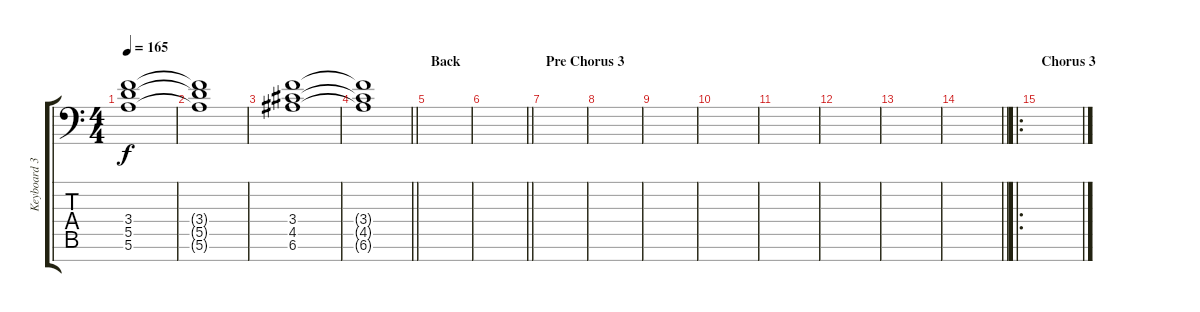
\track ("Keyboard 3" "Keyboard 3") {instrument ocarina}
\staff {score tabs}
\tuning (E5 B4 G4 D4 A3 E3 C0) {hide}
\ts (4 4)
\tempo 165
\clef f4
\ks c
(3.4 5.5 5.6).1{dy f} |
(3.4{t} 5.5{t} 5.6{t}).1 |
(3.4 4.5 6.6).1 |
\barLineRight lightlight
(3.4{t} 4.5{t} 6.6{t}).1 |
\section ("" "Back")
|
\barLineRight lightlight
|
\section ("" "Pre Chorus 3")
|
|
|
|
|
|
|
\barLineRight lightlight
|
\ro
\section ("" "Chorus 3")
